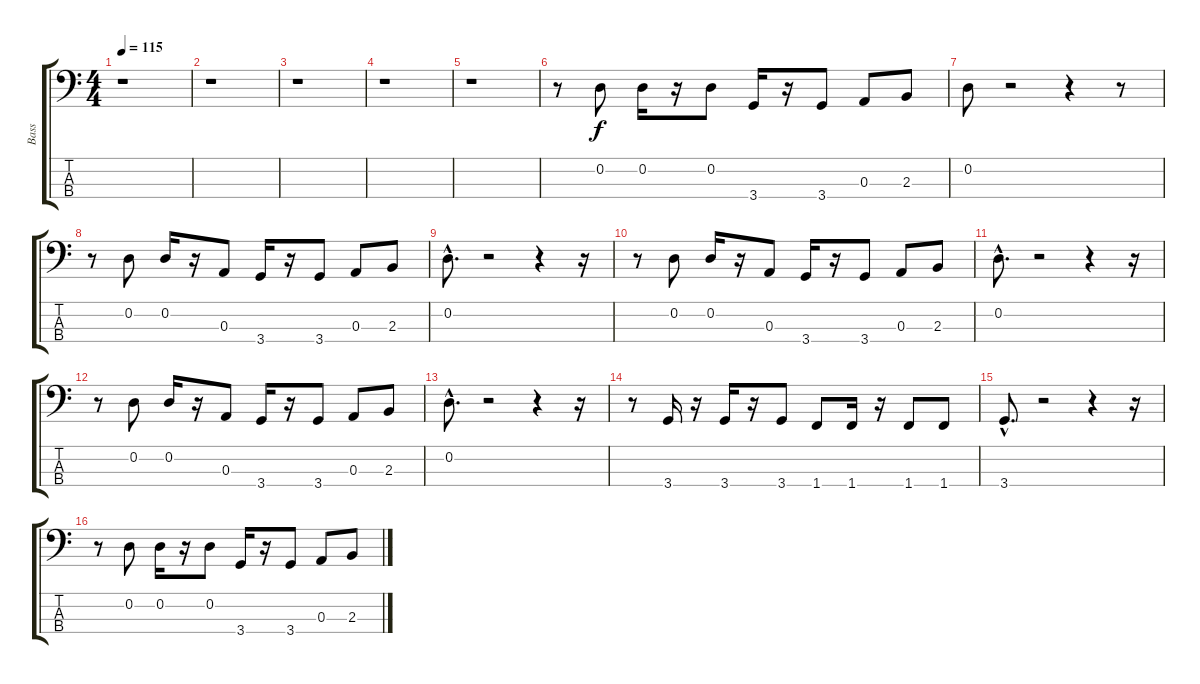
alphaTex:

\track ("Bass" "Bass") {instrument electricbassfinger}
\staff {score tabs}
\tuning (G2 D2 A1 E1) {hide}
\ts (4 4)
\tempo 115
\clef f4
\ks c
r.1{dy f instrument electricbassfinger} |
r.1 |
r.1 |
r.1 |
r.1 |
r.8 0.2.8 0.2.16 r.16 0.2.8 3.4.16 r.16 3.4.8 0.3.8 2.3.8 |
0.2.8 r.2 r.4 r.8 |
r.8 0.2.8 0.2.16 r.16 0.3.8 3.4.16 r.16 3.4.8 0.3.8 2.3.8 |
0.2{hac}.8{d} r.2 r.4 r.16 |
r.8 0.2.8 0.2.16 r.16 0.3.8 3.4.16 r.16 3.4.8 0.3.8 2.3.8 |
0.2{hac}.8{d} r.2 r.4 r.16 |
r.8 0.2.8 0.2.16 r.16 0.3.8 3.4.16 r.16 3.4.8 0.3.8 2.3.8 |
0.2{hac}.8{d} r.2 r.4 r.16 |
r.8 3.4.16 r.16 3.4.16 r.16 3.4.8 1.4.8 1.4.16 r.16 1.4.8 1.4.8 |
3.4{hac}.8{d} r.2 r.4 r.16 |
r.8 0.2.8 0.2.16 r.16 0.2.8 3.4.16 r.16 3.4.8 0.3.8 2.3.8
